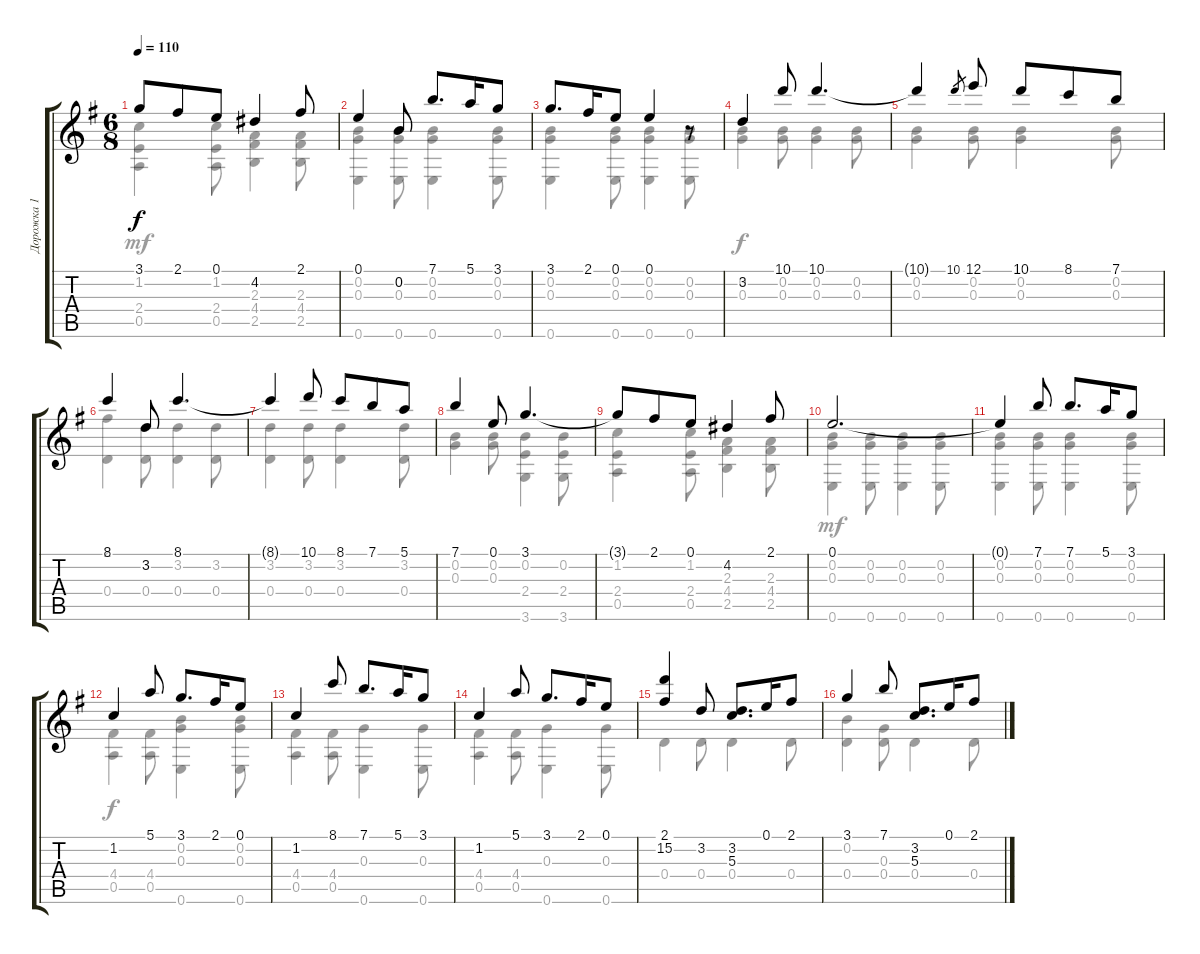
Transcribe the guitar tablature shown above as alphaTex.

\track ("Дорожка 1" "Дорожка 1") {instrument acousticguitarsteel}
\staff {score tabs}
\tuning (E4 B3 G3 D3 A2 E2) {hide}
\voice
\ts (6 8)
\tempo 110
\clef g2
\ks eminor
3.1{t}.8{dy f} 2.1.8 0.1.8 4.2.4 2.1.8 |
0.1.4 0.2.8 7.1.8{d} 5.1.16 3.1.8 |
3.1.8{d} 2.1.16 0.1.8 0.1.4 r.8 |
3.2.4 10.1.8 10.1.4{d} |
10.1{t}.4 10.1.8{gr} 12.1.8 10.1.8 8.1.8 7.1.8 |
8.1.4 3.2.8 8.1.4{d} |
8.1{t}.4 10.1.8 8.1.8 7.1.8 5.1.8 |
7.1.4 0.1.8 3.1.4{d} |
3.1{t}.8 2.1.8 0.1.8 4.2.4 2.1.8 |
0.1.2{d} |
0.1{t}.4 7.1.8 7.1.8{d} 5.1.16 3.1.8 |
1.2.4 5.1.8 3.1.8{d} 2.1.16 0.1.8 |
1.2.4 8.1.8 7.1.8{d} 5.1.16 3.1.8 |
1.2.4 5.1.8 3.1.8{d} 2.1.16 0.1.8 |
(2.1 15.2).4 3.2.8 (3.2 5.3).8{d} 0.1.16 2.1.8 |
3.1.4 7.1.8 (3.2 5.3).8{d} 0.1.16 2.1.8
\voice
\clef g2
\ottava regular
\simile none
\ks eminor
(1.2 2.4 0.5).4{dy mf} (1.2 2.4 0.5).8 (2.3 4.4 2.5).4 (2.3 4.4 2.5).8 |
(0.2 0.3 0.6).4 (0.2 0.3 0.6).8 (0.2 0.3 0.6).4 (0.2 0.3 0.6).8 |
(0.2 0.3 0.6).4 (0.2 0.3 0.6).8 (0.2 0.3 0.6).4 (0.2 0.3 0.6).8 |
(0.2 0.3).4{dy f} (0.2 0.3).8 (0.2 0.3).4 (0.2 0.3).8 |
(0.2 0.3).4 (0.2 0.3).8 (0.2 0.3).4 (0.2 0.3).8 |
(2.1 0.4).4 (3.2 0.4).8 (3.2 0.4).4 (3.2 0.4).8 |
(3.2 0.4).4 (3.2 0.4).8 (3.2 0.4).4 (3.2 0.4).8 |
(0.2 0.3).4 (0.2 0.3).8 (0.2 2.4 3.6).4 (0.2 2.4 3.6).8 |
(1.2 2.4 0.5).4 (1.2 2.4 0.5).8 (2.3 4.4 2.5).4 (2.3 4.4 2.5).8 |
(0.2 0.3 0.6).4{dy mf} (0.2 0.3 0.6).8 (0.2 0.3 0.6).4 (0.2 0.3 0.6).8 |
(0.2 0.3 0.6).4 (0.2 0.3 0.6).8 (0.2 0.3 0.6).4 (0.2 0.3 0.6).8 |
(4.4 0.5).4{dy f} (4.4 0.5).8 (0.2 0.3 0.6).4 (0.2 0.3 0.6).8 |
(4.4 0.5).4 (4.4 0.5).8 (0.3 0.6).4 (0.3 0.6).8 |
(4.4 0.5).4 (4.4 0.5).8 (0.3 0.6).4 (0.3 0.6).8 |
0.4.4 0.4.8 0.4.4 0.4.8 |
(0.2 0.4).4 (0.3 0.4).8 0.4.4 0.4.8
